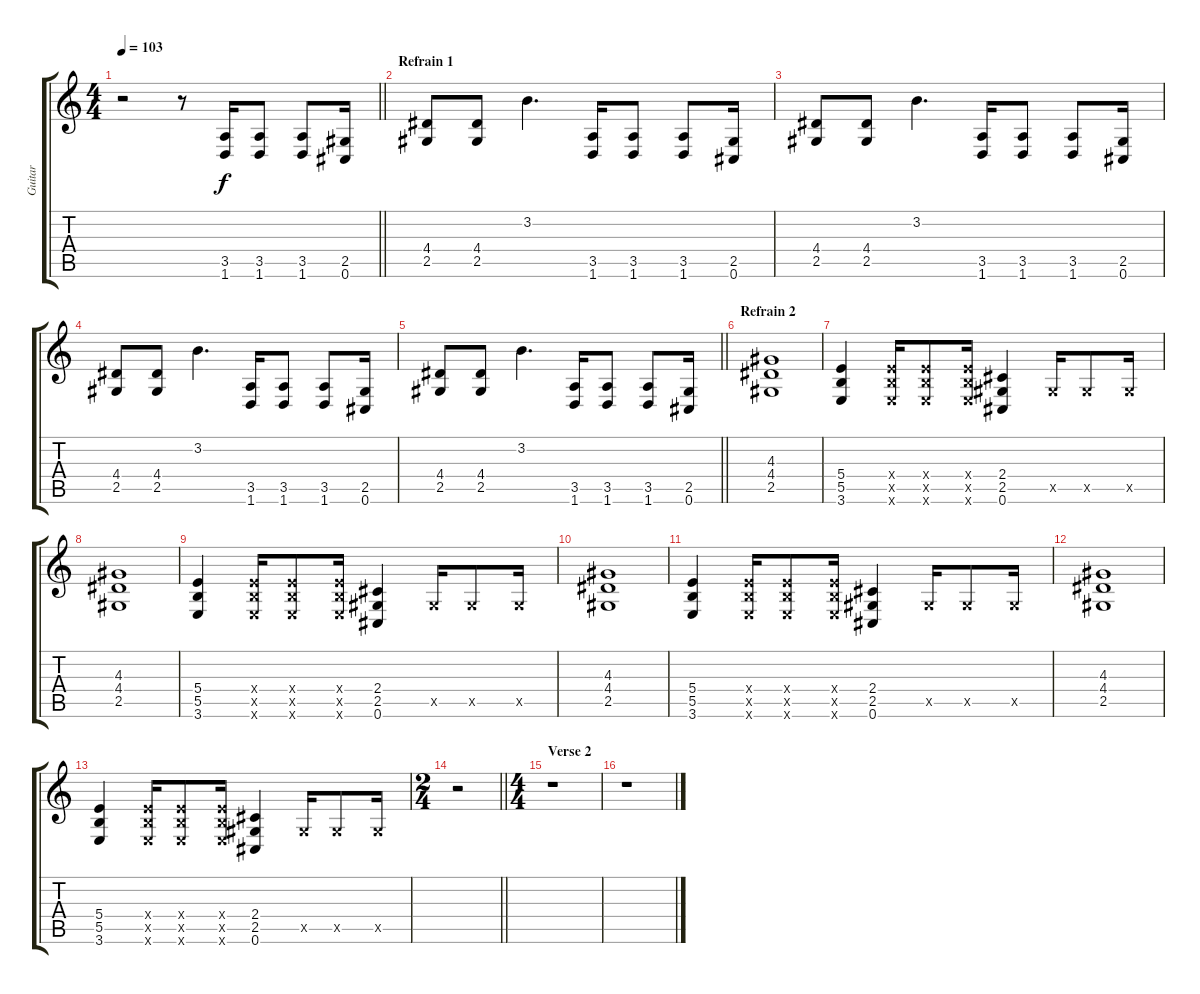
\track ("Guitar" "Guitar") {instrument distortionguitar}
\staff {score tabs}
\tuning (Db4 Ab3 E3 B2 Gb2 Db2) {hide}
\ts (4 4)
\tempo 103
\clef g2
\barLineRight lightlight
\ks c
r.2{dy f} r.8 (3.5 1.6).16 (3.5 1.6).8 (3.5 1.6).8 (2.5 0.6).16 |
\section ("" "Refrain 1")
(4.4 2.5).8 (4.4 2.5).8 3.2.4{d} (3.5 1.6).16 (3.5 1.6).8 (3.5 1.6).8 (2.5 0.6).16 |
(4.4 2.5).8 (4.4 2.5).8 3.2.4{d} (3.5 1.6).16 (3.5 1.6).8 (3.5 1.6).8 (2.5 0.6).16 |
(4.4 2.5).8 (4.4 2.5).8 3.2.4{d} (3.5 1.6).16 (3.5 1.6).8 (3.5 1.6).8 (2.5 0.6).16 |
\barLineRight lightlight
(4.4 2.5).8 (4.4 2.5).8 3.2.4{d} (3.5 1.6).16 (3.5 1.6).8 (3.5 1.6).8 (2.5 0.6).16 |
\section ("" "Refrain 2")
(4.3 4.4 2.5).1 |
(5.4 5.5 3.6).4 (5.4{x} 5.5{x} 3.6{x}).16 (5.4{x} 5.5{x} 3.6{x}).8 (5.4{x} 5.5{x} 3.6{x}).16 (2.4 2.5 0.6).4 2.5{x}.16 2.5{x}.8 2.5{x}.16 |
(4.3 4.4 2.5).1 |
(5.4 5.5 3.6).4 (5.4{x} 5.5{x} 3.6{x}).16 (5.4{x} 5.5{x} 3.6{x}).8 (5.4{x} 5.5{x} 3.6{x}).16 (2.4 2.5 0.6).4 2.5{x}.16 2.5{x}.8 2.5{x}.16 |
(4.3 4.4 2.5).1 |
(5.4 5.5 3.6).4 (5.4{x} 5.5{x} 3.6{x}).16 (5.4{x} 5.5{x} 3.6{x}).8 (5.4{x} 5.5{x} 3.6{x}).16 (2.4 2.5 0.6).4 2.5{x}.16 2.5{x}.8 2.5{x}.16 |
(4.3 4.4 2.5).1 |
(5.4 5.5 3.6).4 (5.4{x} 5.5{x} 3.6{x}).16 (5.4{x} 5.5{x} 3.6{x}).8 (5.4{x} 5.5{x} 3.6{x}).16 (2.4 2.5 0.6).4 2.5{x}.16 2.5{x}.8 2.5{x}.16 |
\ts (2 4)
\barLineRight lightlight
r.2 |
\ts (4 4)
\section ("" "Verse 2")
r.1 |
r.1
